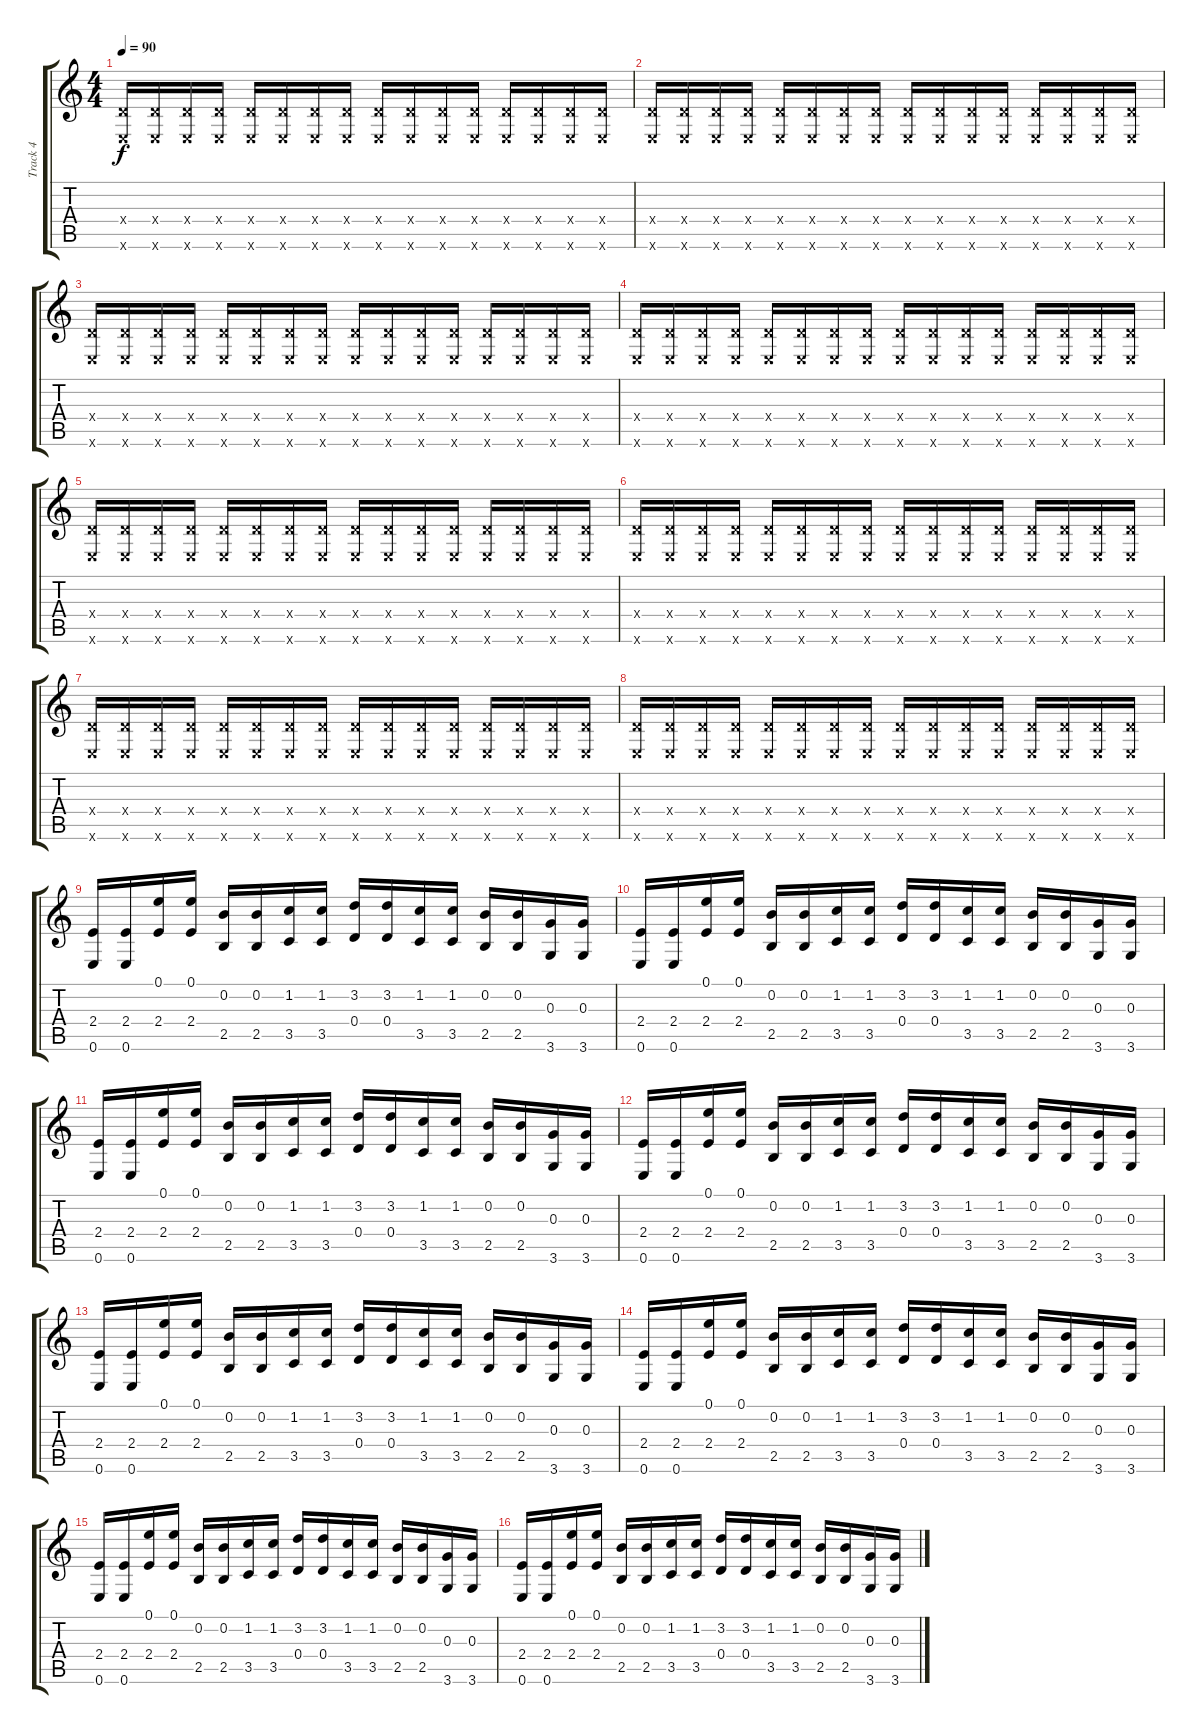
\track ("Track 4" "Track 4") {instrument overdrivenguitar}
\staff {score tabs}
\tuning (E4 B3 G3 D3 A2 E2) {hide}
\ts (4 4)
\tempo 90
\clef g2
\ks c
(0.4{x} 0.6{x}).16{dy f} (0.4{x} 0.6{x}).16 (0.4{x} 0.6{x}).16 (0.4{x} 0.6{x}).16 (0.4{x} 0.6{x}).16 (0.4{x} 0.6{x}).16 (0.4{x} 0.6{x}).16 (0.4{x} 0.6{x}).16 (0.4{x} 0.6{x}).16 (0.4{x} 0.6{x}).16 (0.4{x} 0.6{x}).16 (0.4{x} 0.6{x}).16 (0.4{x} 0.6{x}).16 (0.4{x} 0.6{x}).16 (0.4{x} 0.6{x}).16 (0.4{x} 0.6{x}).16 |
(0.4{x} 0.6{x}).16 (0.4{x} 0.6{x}).16 (0.4{x} 0.6{x}).16 (0.4{x} 0.6{x}).16 (0.4{x} 0.6{x}).16 (0.4{x} 0.6{x}).16 (0.4{x} 0.6{x}).16 (0.4{x} 0.6{x}).16 (0.4{x} 0.6{x}).16 (0.4{x} 0.6{x}).16 (0.4{x} 0.6{x}).16 (0.4{x} 0.6{x}).16 (0.4{x} 0.6{x}).16 (0.4{x} 0.6{x}).16 (0.4{x} 0.6{x}).16 (0.4{x} 0.6{x}).16 |
(0.4{x} 0.6{x}).16 (0.4{x} 0.6{x}).16 (0.4{x} 0.6{x}).16 (0.4{x} 0.6{x}).16 (0.4{x} 0.6{x}).16 (0.4{x} 0.6{x}).16 (0.4{x} 0.6{x}).16 (0.4{x} 0.6{x}).16 (0.4{x} 0.6{x}).16 (0.4{x} 0.6{x}).16 (0.4{x} 0.6{x}).16 (0.4{x} 0.6{x}).16 (0.4{x} 0.6{x}).16 (0.4{x} 0.6{x}).16 (0.4{x} 0.6{x}).16 (0.4{x} 0.6{x}).16 |
(0.4{x} 0.6{x}).16 (0.4{x} 0.6{x}).16 (0.4{x} 0.6{x}).16 (0.4{x} 0.6{x}).16 (0.4{x} 0.6{x}).16 (0.4{x} 0.6{x}).16 (0.4{x} 0.6{x}).16 (0.4{x} 0.6{x}).16 (0.4{x} 0.6{x}).16 (0.4{x} 0.6{x}).16 (0.4{x} 0.6{x}).16 (0.4{x} 0.6{x}).16 (0.4{x} 0.6{x}).16 (0.4{x} 0.6{x}).16 (0.4{x} 0.6{x}).16 (0.4{x} 0.6{x}).16 |
(0.4{x} 0.6{x}).16 (0.4{x} 0.6{x}).16 (0.4{x} 0.6{x}).16 (0.4{x} 0.6{x}).16 (0.4{x} 0.6{x}).16 (0.4{x} 0.6{x}).16 (0.4{x} 0.6{x}).16 (0.4{x} 0.6{x}).16 (0.4{x} 0.6{x}).16 (0.4{x} 0.6{x}).16 (0.4{x} 0.6{x}).16 (0.4{x} 0.6{x}).16 (0.4{x} 0.6{x}).16 (0.4{x} 0.6{x}).16 (0.4{x} 0.6{x}).16 (0.4{x} 0.6{x}).16 |
(0.4{x} 0.6{x}).16 (0.4{x} 0.6{x}).16 (0.4{x} 0.6{x}).16 (0.4{x} 0.6{x}).16 (0.4{x} 0.6{x}).16 (0.4{x} 0.6{x}).16 (0.4{x} 0.6{x}).16 (0.4{x} 0.6{x}).16 (0.4{x} 0.6{x}).16 (0.4{x} 0.6{x}).16 (0.4{x} 0.6{x}).16 (0.4{x} 0.6{x}).16 (0.4{x} 0.6{x}).16 (0.4{x} 0.6{x}).16 (0.4{x} 0.6{x}).16 (0.4{x} 0.6{x}).16 |
(0.4{x} 0.6{x}).16 (0.4{x} 0.6{x}).16 (0.4{x} 0.6{x}).16 (0.4{x} 0.6{x}).16 (0.4{x} 0.6{x}).16 (0.4{x} 0.6{x}).16 (0.4{x} 0.6{x}).16 (0.4{x} 0.6{x}).16 (0.4{x} 0.6{x}).16 (0.4{x} 0.6{x}).16 (0.4{x} 0.6{x}).16 (0.4{x} 0.6{x}).16 (0.4{x} 0.6{x}).16 (0.4{x} 0.6{x}).16 (0.4{x} 0.6{x}).16 (0.4{x} 0.6{x}).16 |
(0.4{x} 0.6{x}).16 (0.4{x} 0.6{x}).16 (0.4{x} 0.6{x}).16 (0.4{x} 0.6{x}).16 (0.4{x} 0.6{x}).16 (0.4{x} 0.6{x}).16 (0.4{x} 0.6{x}).16 (0.4{x} 0.6{x}).16 (0.4{x} 0.6{x}).16 (0.4{x} 0.6{x}).16 (0.4{x} 0.6{x}).16 (0.4{x} 0.6{x}).16 (0.4{x} 0.6{x}).16 (0.4{x} 0.6{x}).16 (0.4{x} 0.6{x}).16 (0.4{x} 0.6{x}).16 |
(2.4 0.6).16 (2.4 0.6).16 (0.1 2.4).16 (0.1 2.4).16 (0.2 2.5).16 (0.2 2.5).16 (1.2 3.5).16 (1.2 3.5).16 (3.2 0.4).16 (3.2 0.4).16 (1.2 3.5).16 (1.2 3.5).16 (0.2 2.5).16 (0.2 2.5).16 (0.3 3.6).16 (0.3 3.6).16 |
(2.4 0.6).16 (2.4 0.6).16 (0.1 2.4).16 (0.1 2.4).16 (0.2 2.5).16 (0.2 2.5).16 (1.2 3.5).16 (1.2 3.5).16 (3.2 0.4).16 (3.2 0.4).16 (1.2 3.5).16 (1.2 3.5).16 (0.2 2.5).16 (0.2 2.5).16 (0.3 3.6).16 (0.3 3.6).16 |
(2.4 0.6).16 (2.4 0.6).16 (0.1 2.4).16 (0.1 2.4).16 (0.2 2.5).16 (0.2 2.5).16 (1.2 3.5).16 (1.2 3.5).16 (3.2 0.4).16 (3.2 0.4).16 (1.2 3.5).16 (1.2 3.5).16 (0.2 2.5).16 (0.2 2.5).16 (0.3 3.6).16 (0.3 3.6).16 |
(2.4 0.6).16 (2.4 0.6).16 (0.1 2.4).16 (0.1 2.4).16 (0.2 2.5).16 (0.2 2.5).16 (1.2 3.5).16 (1.2 3.5).16 (3.2 0.4).16 (3.2 0.4).16 (1.2 3.5).16 (1.2 3.5).16 (0.2 2.5).16 (0.2 2.5).16 (0.3 3.6).16 (0.3 3.6).16 |
(2.4 0.6).16 (2.4 0.6).16 (0.1 2.4).16 (0.1 2.4).16 (0.2 2.5).16 (0.2 2.5).16 (1.2 3.5).16 (1.2 3.5).16 (3.2 0.4).16 (3.2 0.4).16 (1.2 3.5).16 (1.2 3.5).16 (0.2 2.5).16 (0.2 2.5).16 (0.3 3.6).16 (0.3 3.6).16 |
(2.4 0.6).16 (2.4 0.6).16 (0.1 2.4).16 (0.1 2.4).16 (0.2 2.5).16 (0.2 2.5).16 (1.2 3.5).16 (1.2 3.5).16 (3.2 0.4).16 (3.2 0.4).16 (1.2 3.5).16 (1.2 3.5).16 (0.2 2.5).16 (0.2 2.5).16 (0.3 3.6).16 (0.3 3.6).16 |
(2.4 0.6).16 (2.4 0.6).16 (0.1 2.4).16 (0.1 2.4).16 (0.2 2.5).16 (0.2 2.5).16 (1.2 3.5).16 (1.2 3.5).16 (3.2 0.4).16 (3.2 0.4).16 (1.2 3.5).16 (1.2 3.5).16 (0.2 2.5).16 (0.2 2.5).16 (0.3 3.6).16 (0.3 3.6).16 |
(2.4 0.6).16 (2.4 0.6).16 (0.1 2.4).16 (0.1 2.4).16 (0.2 2.5).16 (0.2 2.5).16 (1.2 3.5).16 (1.2 3.5).16 (3.2 0.4).16 (3.2 0.4).16 (1.2 3.5).16 (1.2 3.5).16 (0.2 2.5).16 (0.2 2.5).16 (0.3 3.6).16 (0.3 3.6).16
